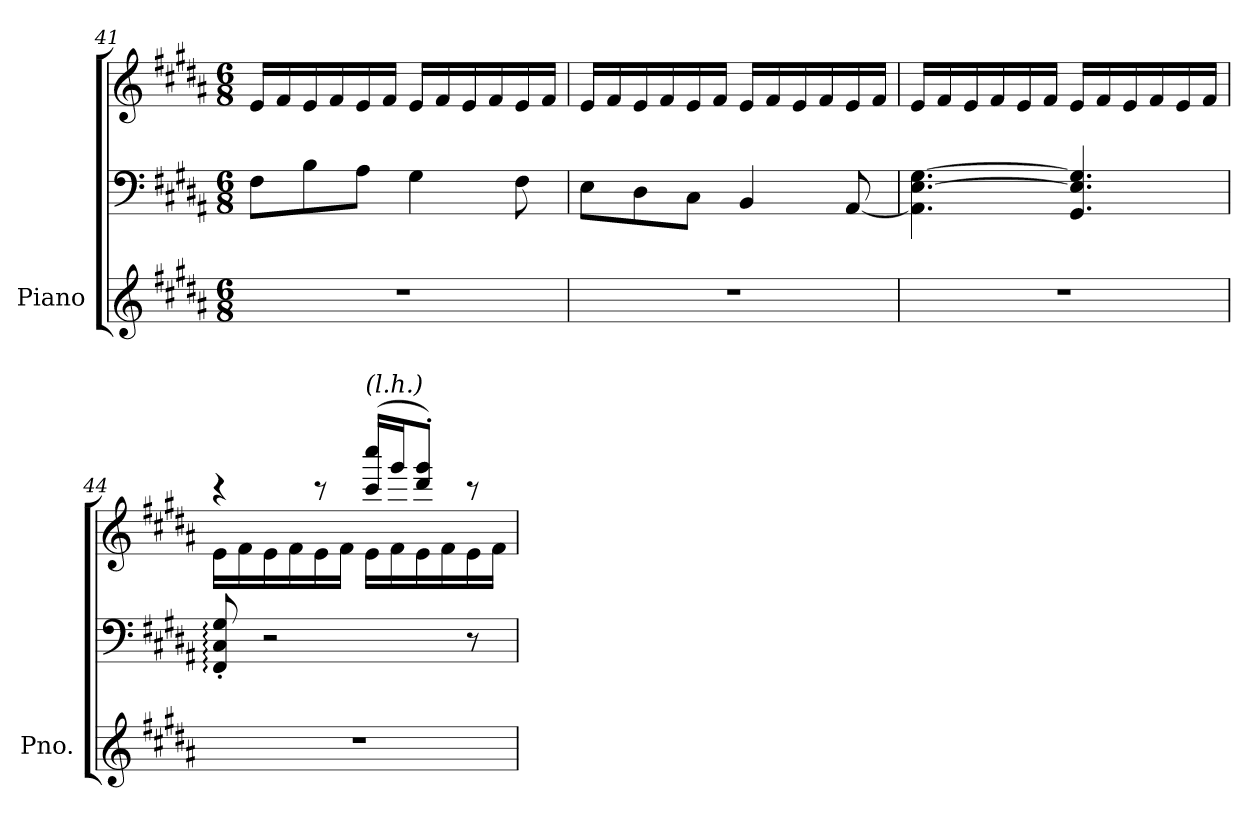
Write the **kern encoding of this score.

**kern	**kern	**kern
*part1	*part1	*part1
*staff3	*staff2	*staff1
*I"Piano	*	*
*I'Pno.	*	*
*clefG2	*clefF4	*clefG2
*k[f#c#g#d#a#]	*k[f#c#g#d#a#]	*k[f#c#g#d#a#]
*M6/8	*M6/8	*M6/8
=41	=41	=41
2.r	8F#\L	16e/LL
.	.	16f#/
.	8B\	16e/
.	.	16f#/
.	8A#\J	16e/
.	.	16f#/JJ
.	4G#\	16e/LL
.	.	16f#/
.	.	16e/
.	.	16f#/
.	8F#\	16e/
.	.	16f#/JJ
=42	=42	=42
2.r	8E\L	16e/LL
.	.	16f#/
.	8D#\	16e/
.	.	16f#/
.	8C#\J	16e/
.	.	16f#/JJ
.	4BB/	16e/LL
.	.	16f#/
.	.	16e/
.	.	16f#/
.	[8AA#/	16e/
.	.	16f#/JJ
=43	=43	=43
2.r	4.AA#\] [4.E\ [4.G#\	16e/LL
.	.	16f#/
.	.	16e/
.	.	16f#/
.	.	16e/
.	.	16f#/JJ
.	4.GG#/ 4.E/] 4.G#/]	16e/LL
.	.	16f#/
.	.	16e/
.	.	16f#/
.	.	16e/
.	.	16f#/JJ
!!LO:LB:g=z
=44	=44	=44
*	*	*^
2.r	8FF#/:' 8C#/:' 8G#/:'	4r	16e\LL
.	.	.	16f#\
.	2r	.	16e\
.	.	.	16f#\
.	.	8r	16e\
.	.	.	16f#\JJ
!	!	!LO:TX:a:i:t=(l.h.)	!
.	.	(>16ccc#/ 16cccc#/LL	16e\LL
.	.	16ggg#/J	16f#\
.	.	8ddd#/' 8ggg#/'J)	16e\
.	.	.	16f#\
.	8r	8r	16e\
.	.	.	16f#\JJ
*	*	*v	*v
=	=	=
*-	*-	*-
